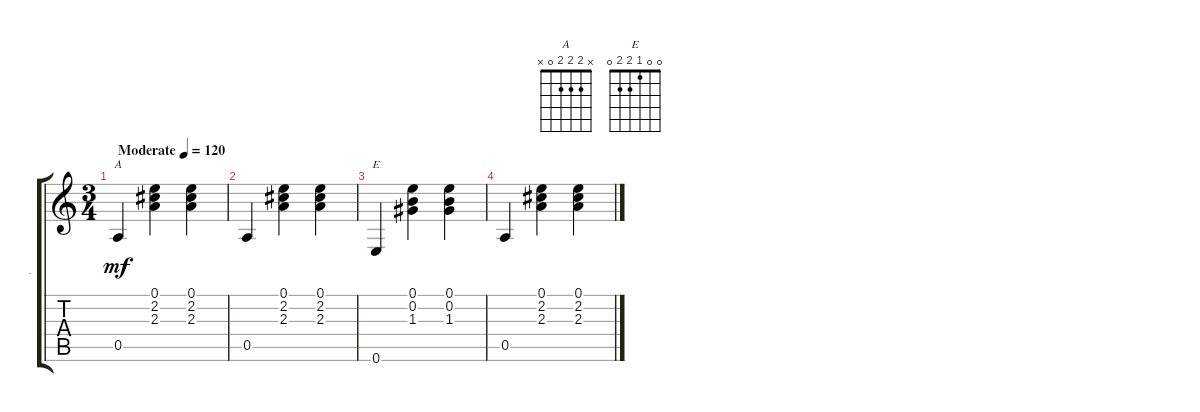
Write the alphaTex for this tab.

\track ("." ".") {instrument acousticguitarnylon}
\staff {score tabs}
\tuning (E4 B3 G3 D3 A2 E2) {hide}
\chord ("A" x 2 2 2 0 x)
\chord ("E" 0 0 1 2 2 0)
\ts (3 4)
\tempo (120 "Moderate")
\clef g2
\ks c
0.5.4{ch "A" dy mf instrument acousticguitarnylon} (0.1 2.2 2.3).4 (0.1 2.2 2.3).4 |
0.5.4 (0.1 2.2 2.3).4 (0.1 2.2 2.3).4 |
0.6.4{ch "E"} (0.1 0.2 1.3).4 (0.1 0.2 1.3).4 |
0.5.4 (0.1 2.2 2.3).4 (0.1 2.2 2.3).4
